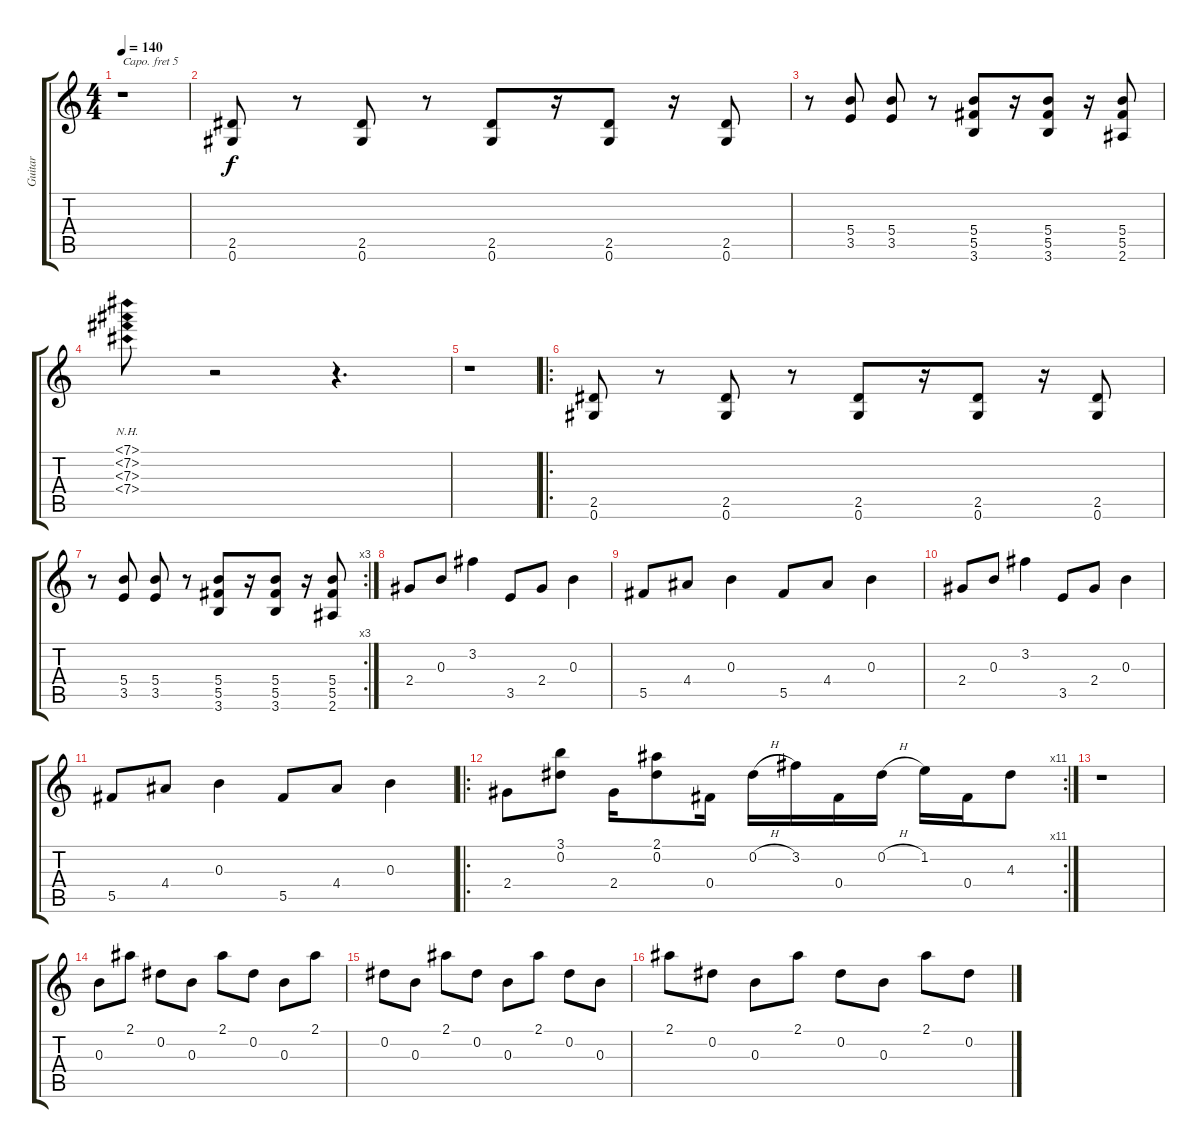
\track ("Guitar" "Guitar") {instrument acousticguitarsteel}
\staff {score tabs}
\capo 5
\tuning (Eb4 Bb3 Gb3 Db3 Ab2 Eb2) {hide}
\ts (4 4)
\tempo 140
\clef g2
\ks c
r.1{dy f} |
(2.5 0.6).8 r.8 (2.5 0.6).8 r.8 (2.5 0.6).8 r.16 (2.5 0.6).8 r.16 (2.5 0.6).8 |
r.8 (5.4 3.5).8 (5.4 3.5).8 r.8 (5.4 5.5 3.6).8 r.16 (5.4 5.5 3.6).8 r.16 (5.4 5.5 2.6).8 |
(7.1{nh} 7.2{nh} 7.3{nh} 7.4{nh}).8 r.2 r.4{d} |
r.1 |
\ro
(2.5 0.6).8 r.8 (2.5 0.6).8 r.8 (2.5 0.6).8 r.16 (2.5 0.6).8 r.16 (2.5 0.6).8 |
\rc 3
r.8 (5.4 3.5).8 (5.4 3.5).8 r.8 (5.4 5.5 3.6).8 r.16 (5.4 5.5 3.6).8 r.16 (5.4 5.5 2.6).8 |
2.4.8 0.3.8 3.2.4 3.5.8 2.4.8 0.3.4 |
5.5.8 4.4.8 0.3.4 5.5.8 4.4.8 0.3.4 |
2.4.8 0.3.8 3.2.4 3.5.8 2.4.8 0.3.4 |
5.5.8 4.4.8 0.3.4 5.5.8 4.4.8 0.3.4 |
\ro
\rc 11
2.4.8 (3.1 0.2).8 2.4.16 (2.1 0.2).8 0.4.16 0.2{h}.16 3.2.16 0.4.16 0.2{h}.16 1.2.16 0.4.16 4.3.8 |
r.1 |
0.3.8 2.1.8 0.2.8 0.3.8 2.1.8 0.2.8 0.3.8 2.1.8 |
0.2.8 0.3.8 2.1.8 0.2.8 0.3.8 2.1.8 0.2.8 0.3.8 |
2.1.8 0.2.8 0.3.8 2.1.8 0.2.8 0.3.8 2.1.8 0.2.8
